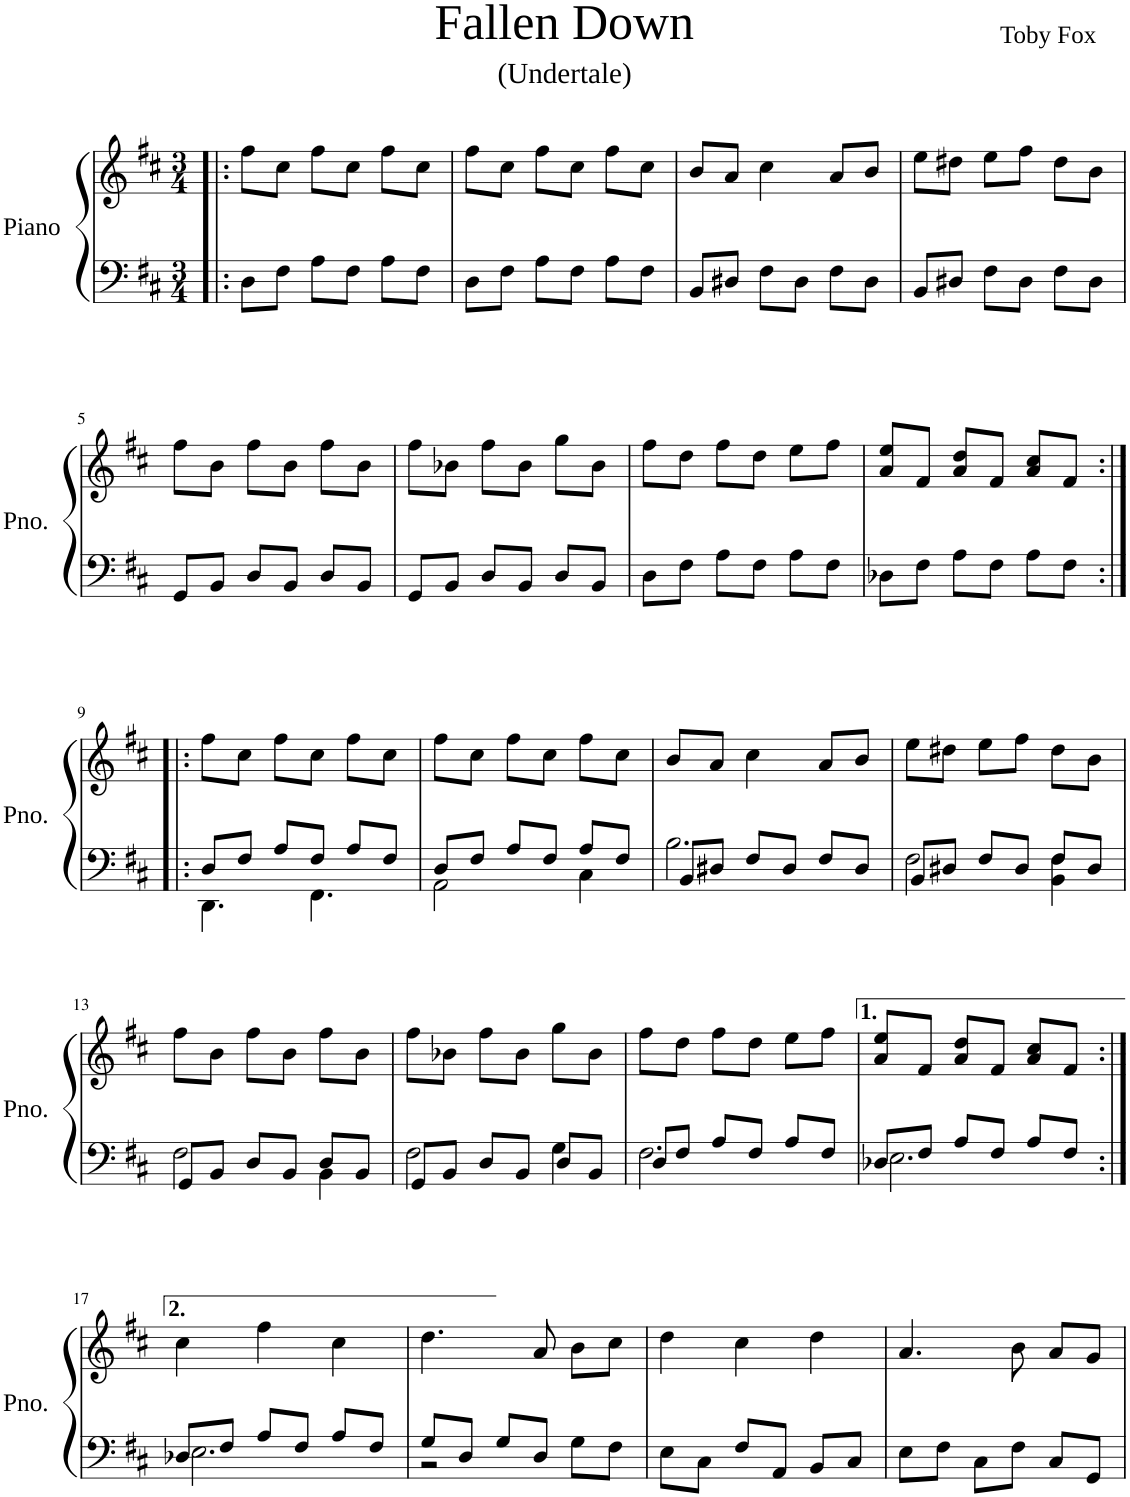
**kern	**kern
*part1	*part1
*staff2	*staff1
*I"Piano	*
*I'Pno.	*
*clefF4	*clefG2
*k[f#c#]	*k[f#c#]
*M3/4	*M3/4
=1!|:	=1!|:
8D\L	8ff#\L
8F#\J	8cc#\J
8A\L	8ff#\L
8F#\J	8cc#\J
8A\L	8ff#\L
8F#\J	8cc#\J
=2	=2
8D\L	8ff#\L
8F#\J	8cc#\J
8A\L	8ff#\L
8F#\J	8cc#\J
8A\L	8ff#\L
8F#\J	8cc#\J
=3	=3
8BB/L	8b/L
8D#X/J	8a/J
8F#\L	4cc#\
8D#\J	.
8F#\L	8a/L
8D#\J	8b/J
=4	=4
8BB/L	8ee\L
8D#X/J	8dd#X\J
8F#\L	8ee\L
8D#\J	8ff#\J
8F#\L	8dd#\L
8D#\J	8b\J
!!LO:LB:g=z
=5	=5
8GG/L	8ff#\L
8BB/J	8b\J
8D/L	8ff#\L
8BB/J	8b\J
8D/L	8ff#\L
8BB/J	8b\J
=6	=6
8GG/L	8ff#\L
8BB/J	8b-X\J
8D/L	8ff#\L
8BB/J	8b-\J
8D/L	8gg\L
8BB/J	8b-\J
=7	=7
8D\L	8ff#\L
8F#\J	8dd\J
8A\L	8ff#\L
8F#\J	8dd\J
8A\L	8ee\L
8F#\J	8ff#\J
=8	=8
8D-X\L	8a/ 8ee/L
8F#\J	8f#/J
8A\L	8a/ 8dd/L
8F#\J	8f#/J
8A\L	8a/ 8cc#/L
8F#\J	8f#/J
!!LO:LB:g=z
=9:|!|:	=9:|!|:
*^	*
8D/L	4.DD\	8ff#\L
8F#/J	.	8cc#\J
8A/L	.	8ff#\L
8F#/J	4.FF#\	8cc#\J
8A/L	.	8ff#\L
8F#/J	.	8cc#\J
=10	=10	=10
8D/L	2AA\	8ff#\L
8F#/J	.	8cc#\J
8A/L	.	8ff#\L
8F#/J	.	8cc#\J
8A/L	4C#\	8ff#\L
8F#/J	.	8cc#\J
=11	=11	=11
8BB/L	2.B\	8b/L
8D#X/J	.	8a/J
8F#/L	.	4cc#\
8D#/J	.	.
8F#/L	.	8a/L
8D#/J	.	8b/J
=12	=12	=12
8BB/L	2F#\	8ee\L
8D#X/J	.	8dd#X\J
8F#/L	.	8ee\L
8D#/J	.	8ff#\J
8F#/L	4BB\ 4F#\	8dd#\L
8D#/J	.	8b\J
!!LO:LB:g=z
=13	=13	=13
8GG/L	2F#\	8ff#\L
8BB/J	.	8b\J
8D/L	.	8ff#\L
8BB/J	.	8b\J
8D/L	4BB\	8ff#\L
8BB/J	.	8b\J
=14	=14	=14
8GG/L	2F#\	8ff#\L
8BB/J	.	8b-X\J
8D/L	.	8ff#\L
8BB/J	.	8b-\J
8D/L	4G\	8gg\L
8BB/J	.	8b-\J
=15	=15	=15
8D/L	2.F#\	8ff#\L
8F#/J	.	8dd\J
8A/L	.	8ff#\L
8F#/J	.	8dd\J
8A/L	.	8ee\L
8F#/J	.	8ff#\J
=16	=16	=16
8D-X/L	2.E\	8a/ 8ee/L
8F#/J	.	8f#/J
8A/L	.	8a/ 8dd/L
8F#/J	.	8f#/J
8A/L	.	8a/ 8cc#/L
8F#/J	.	8f#/J
!!LO:LB:g=z
=17:|!	=17:|!	=17:|!
8D-X/L	2.E\	4cc#\
8F#/J	.	.
8A/L	.	4ff#\
8F#/J	.	.
8A/L	.	4cc#\
8F#/J	.	.
=18	=18	=18
8G/L	2r	4.dd\
8D/J	.	.
8G/L	.	.
8D/J	.	8a/
8G\L	4ryy	8b\L
8F#\J	.	8cc#\J
*v	*v	*
=19	=19
8E\L	4dd\
8C#\J	.
8F#/L	4cc#\
8AA/J	.
8BB/L	4dd\
8C#/J	.
=20	=20
8E\L	4.a/
8F#\J	.
8C#\L	.
8F#\J	8b\
8C#/L	8a/L
8GG/J	8g/J
=	=
*-	*-
